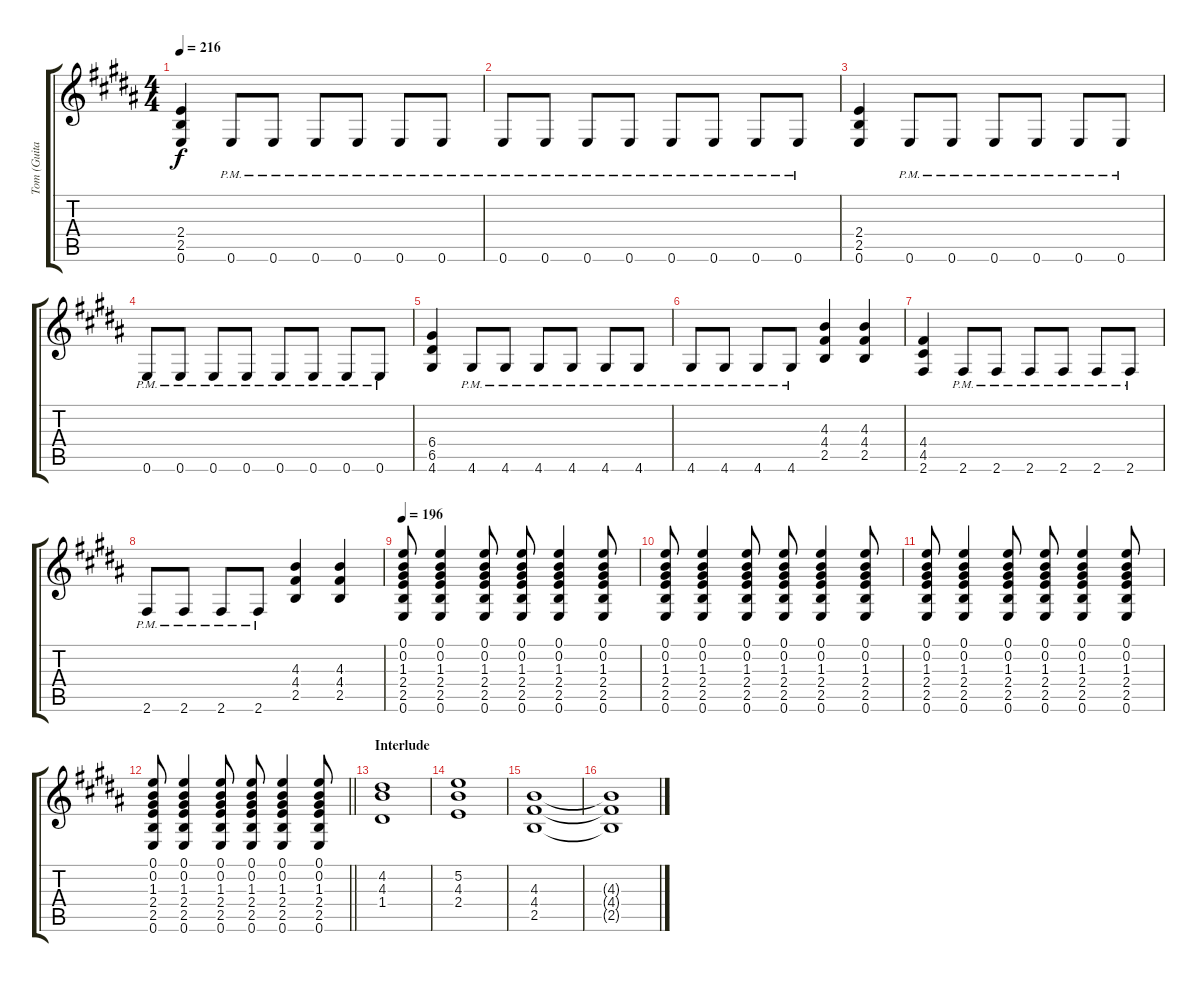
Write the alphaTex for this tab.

\track ("Tom (Guitar)" "Tom (Guita") {instrument distortionguitar}
\staff {score tabs}
\tuning (E4 B3 G3 D3 A2 E2) {hide}
\ts (4 4)
\tempo 216
\clef g2
\ks b
(2.4 2.5 0.6).4{dy f} 0.6{pm}.8 0.6{pm}.8 0.6{pm}.8 0.6{pm}.8 0.6{pm}.8 0.6{pm}.8 |
0.6{pm}.8 0.6{pm}.8 0.6{pm}.8 0.6{pm}.8 0.6{pm}.8 0.6{pm}.8 0.6{pm}.8 0.6{pm}.8 |
(2.4 2.5 0.6).4 0.6{pm}.8 0.6{pm}.8 0.6{pm}.8 0.6{pm}.8 0.6{pm}.8 0.6{pm}.8 |
0.6{pm}.8 0.6{pm}.8 0.6{pm}.8 0.6{pm}.8 0.6{pm}.8 0.6{pm}.8 0.6{pm}.8 0.6{pm}.8 |
(6.4 6.5 4.6).4 4.6{pm}.8 4.6{pm}.8 4.6{pm}.8 4.6{pm}.8 4.6{pm}.8 4.6{pm}.8 |
4.6{pm}.8 4.6{pm}.8 4.6{pm}.8 4.6{pm}.8 (4.3 4.4 2.5).4 (4.3 4.4 2.5).4 |
(4.4 4.5 2.6).4 2.6{pm}.8 2.6{pm}.8 2.6{pm}.8 2.6{pm}.8 2.6{pm}.8 2.6{pm}.8 |
2.6{pm}.8 2.6{pm}.8 2.6{pm}.8 2.6{pm}.8 (4.3 4.4 2.5).4 (4.3 4.4 2.5).4 |
\tempo 196
(0.1 0.2 1.3 2.4 2.5 0.6).8 (0.1 0.2 1.3 2.4 2.5 0.6).4 (0.1 0.2 1.3 2.4 2.5 0.6).8 (0.1 0.2 1.3 2.4 2.5 0.6).8 (0.1 0.2 1.3 2.4 2.5 0.6).4 (0.1 0.2 1.3 2.4 2.5 0.6).8 |
(0.1 0.2 1.3 2.4 2.5 0.6).8 (0.1 0.2 1.3 2.4 2.5 0.6).4 (0.1 0.2 1.3 2.4 2.5 0.6).8 (0.1 0.2 1.3 2.4 2.5 0.6).8 (0.1 0.2 1.3 2.4 2.5 0.6).4 (0.1 0.2 1.3 2.4 2.5 0.6).8 |
(0.1 0.2 1.3 2.4 2.5 0.6).8 (0.1 0.2 1.3 2.4 2.5 0.6).4 (0.1 0.2 1.3 2.4 2.5 0.6).8 (0.1 0.2 1.3 2.4 2.5 0.6).8 (0.1 0.2 1.3 2.4 2.5 0.6).4 (0.1 0.2 1.3 2.4 2.5 0.6).8 |
\barLineRight lightlight
(0.1 0.2 1.3 2.4 2.5 0.6).8 (0.1 0.2 1.3 2.4 2.5 0.6).4 (0.1 0.2 1.3 2.4 2.5 0.6).8 (0.1 0.2 1.3 2.4 2.5 0.6).8 (0.1 0.2 1.3 2.4 2.5 0.6).4 (0.1 0.2 1.3 2.4 2.5 0.6).8 |
\section ("" "Interlude")
(4.2 4.3 1.4).1 |
(5.2 4.3 2.4).1 |
(4.3 4.4 2.5).1 |
(4.3{t} 4.4{t} 2.5{t}).1
